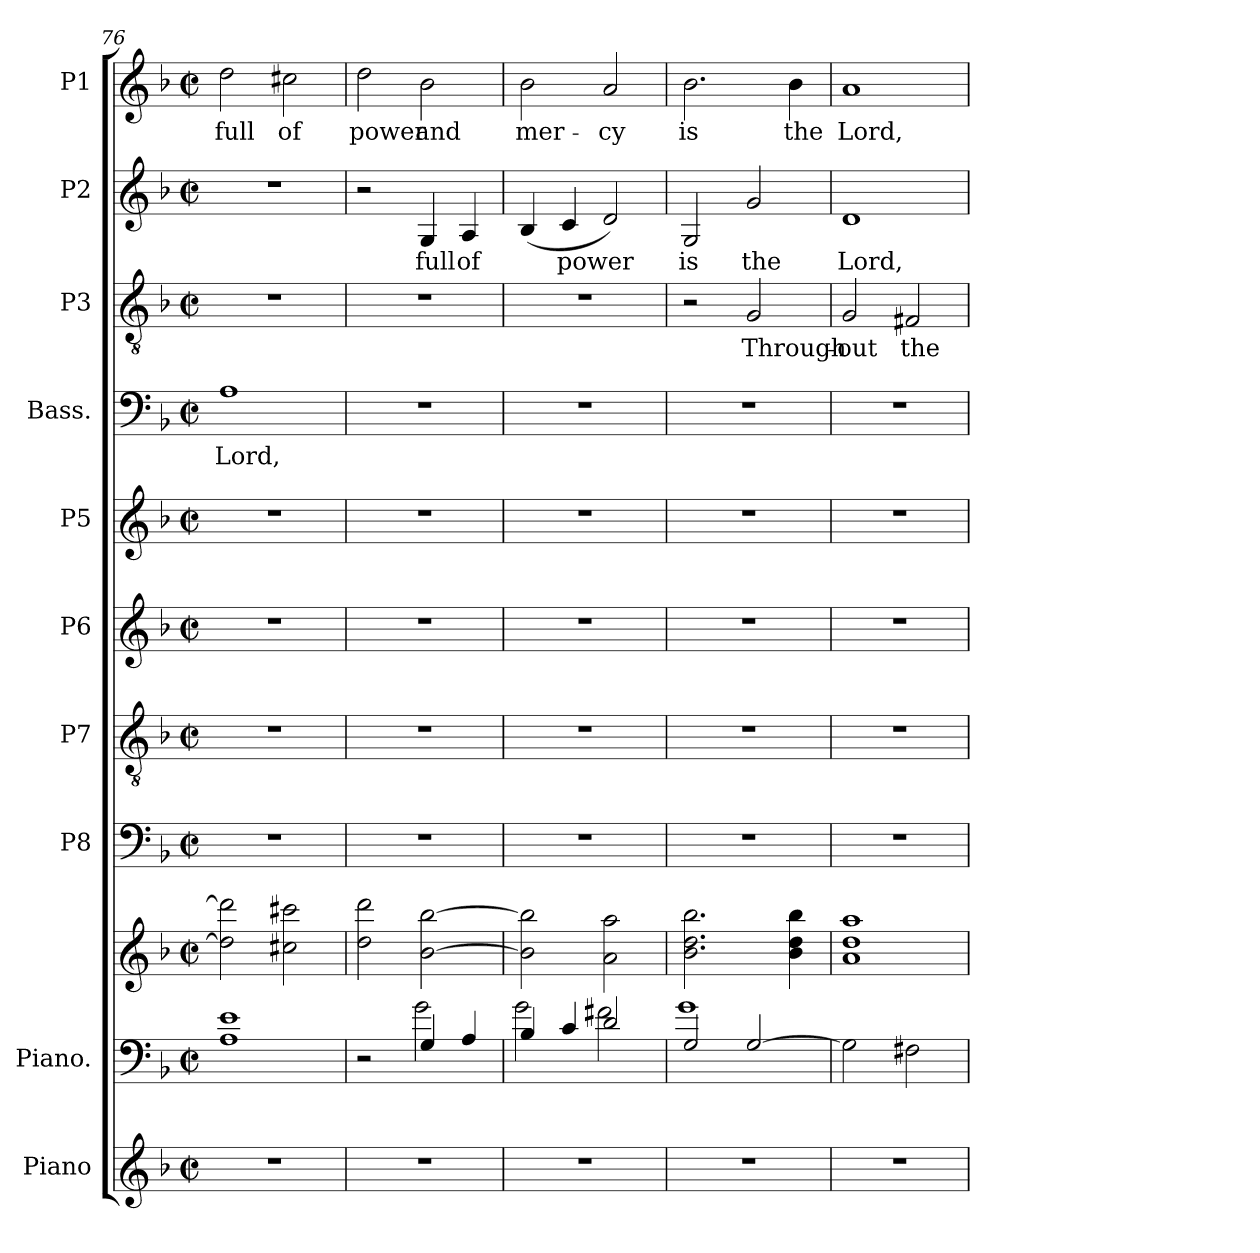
**kern	**kern	**kern	**kern	**kern	**kern	**kern	**kern	**text	**kern	**text	**kern	**text	**kern	**text
*part10	*part9	*part9	*part8	*part7	*part6	*part5	*part4	*part4	*part3	*part3	*part2	*part2	*part1	*part1
*staff11	*staff10	*staff9	*staff8	*staff7	*staff6	*staff5	*staff4	*staff4	*staff3	*staff3	*staff2	*staff2	*staff1	*staff1
*I"Piano	*I"Piano.	*	*I"P8	*I"P7	*I"P6	*I"P5	*I"Bass.	*	*I"P3	*	*I"P2	*	*I"P1	*
*I'Pno.	*	*	*	*	*	*	*	*	*	*	*	*	*	*
*clefG2	*clefF4	*clefG2	*clefF4	*clefGv2	*clefG2	*clefG2	*clefF4	*	*clefGv2	*	*clefG2	*	*clefG2	*
*k[b-]	*k[b-]	*k[b-]	*k[b-]	*k[b-]	*k[b-]	*k[b-]	*k[b-]	*	*k[b-]	*	*k[b-]	*	*k[b-]	*
*F:	*F:	*F:	*F:	*F:	*F:	*F:	*F:	*	*F:	*	*F:	*	*F:	*
*M2/2	*M2/2	*M2/2	*M2/2	*M2/2	*M2/2	*M2/2	*M2/2	*	*M2/2	*	*M2/2	*	*M2/2	*
*met(c|)	*met(c|)	*met(c|)	*met(c|)	*met(c|)	*met(c|)	*met(c|)	*met(c|)	*	*met(c|)	*	*met(c|)	*	*met(c|)	*
=76	=76	=76	=76	=76	=76	=76	=76	=76	=76	=76	=76	=76	=76	=76
*	*	*^	*	*	*	*	*	*	*	*	*	*	*	*
!	!	!	!	!	!	!	!	!	!LO:LY:b:color=#000000	!	!	!	!	!	!
!	!	!	!	!	!	!	!	!	!	!	!	!	!	!	!LO:LY:b:color=#000000
1r	1Ai 1ei	2ddi\] 2dddi]	1ryy	1r	1r	1r	1r	1Ai	Lord,	1r	.	1r	.	2ddi\	full
!	!	!	!	!	!	!	!	!	!	!	!	!	!	!	!LO:LY:b:color=#000000
.	.	2cc#Xi\ 2ccc#Xi	.	.	.	.	.	.	.	.	.	.	.	2cc#Xi\	of
=77	=77	=77	=77	=77	=77	=77	=77	=77	=77	=77	=77	=77	=77	=77	=77
*	*^	*	*	*	*	*	*	*	*	*	*	*	*	*	*
!	!	!	!	!	!	!	!	!	!	!	!	!	!	!	!	!LO:LY:b:color=#000000
1r	2r	2ryy	2ddi\ 2dddi	1ryy	1r	1r	1r	1r	1r	.	1r	.	2r	.	2ddi\	power
!	!	!	!	!	!	!	!	!	!	!	!	!	!	!LO:LY:b:color=#000000	!	!
!	!	!	!	!	!	!	!	!	!	!	!	!	!	!	!	!LO:LY:b:color=#000000
.	4Gi/	2gi\	[2b-i\ [2bb-i	.	.	.	.	.	.	.	.	.	4Gi/	full	2b-i\	and
!	!	!	!	!	!	!	!	!	!	!	!	!	!	!LO:LY:b:color=#000000	!	!
.	4Ai/	.	.	.	.	.	.	.	.	.	.	.	4Ai/	of	.	.
=78	=78	=78	=78	=78	=78	=78	=78	=78	=78	=78	=78	=78	=78	=78	=78	=78
!	!	!	!	!	!	!	!	!	!	!	!	!	!	!	!	!LO:LY:b:color=#000000
1r	4B-i/	2gi\	2b-i\] 2bb-i]	1ryy	1r	1r	1r	1r	1r	.	1r	.	(4B-i/	.	2b-i\	mer-
!	!	!	!	!	!	!	!	!	!	!	!	!	!	!LO:LY:b:color=#000000	!	!
.	4ci/	.	.	.	.	.	.	.	.	.	.	.	4ci/	power	.	.
!	!	!	!	!	!	!	!	!	!	!	!	!	!	!	!	!LO:LY:b:color=#000000
.	2di/	2f#Xi\	2ai\ 2aai	.	.	.	.	.	.	.	.	.	2di/)	.	2ai/	-cy
*	*	*	*v	*v	*	*	*	*	*	*	*	*	*	*	*	*
=79	=79	=79	=79	=79	=79	=79	=79	=79	=79	=79	=79	=79	=79	=79	=79
!	!	!	!	!	!	!	!	!	!	!	!	!	!LO:LY:b:color=#000000	!	!
!	!	!	!	!	!	!	!	!	!	!	!	!	!	!	!LO:LY:b:color=#000000
1r	2Gi/	1gi	2.b-i\ 2.ddi 2.bb-i	1r	1r	1r	1r	1r	.	2r	.	2Gi/	is	2.b-i\	is
!	!	!	!	!	!	!	!	!	!	!	!LO:LY:b:color=#000000	!	!	!	!
!	!	!	!	!	!	!	!	!	!	!	!	!	!LO:LY:b:color=#000000	!	!
.	[2Gi/	.	.	.	.	.	.	.	.	2Gi/	Through-	2gi/	the	.	.
!	!	!	!	!	!	!	!	!	!	!	!	!	!	!	!LO:LY:b:color=#000000
.	.	.	4b-i\ 4ddi 4bb-i	.	.	.	.	.	.	.	.	.	.	4b-i\	the
*	*v	*v	*	*	*	*	*	*	*	*	*	*	*	*	*
=80	=80	=80	=80	=80	=80	=80	=80	=80	=80	=80	=80	=80	=80	=80
!	!	!	!	!	!	!	!	!	!	!LO:LY:b:color=#000000	!	!	!	!
!	!	!	!	!	!	!	!	!	!	!	!	!LO:LY:b:color=#000000	!	!
!	!	!	!	!	!	!	!	!	!	!	!	!	!	!LO:LY:b:color=#000000
1r	2Gi\]	1ai 1ddi 1aai	1r	1r	1r	1r	1r	.	2Gi/	-out	1di	Lord,	1ai	Lord,
!	!	!	!	!	!	!	!	!	!	!LO:LY:b:color=#000000	!	!	!	!
.	2F#Xi\	.	.	.	.	.	.	.	2F#Xi/	the	.	.	.	.
=	=	=	=	=	=	=	=	=	=	=	=	=	=	=
*-	*-	*-	*-	*-	*-	*-	*-	*-	*-	*-	*-	*-	*-	*-
